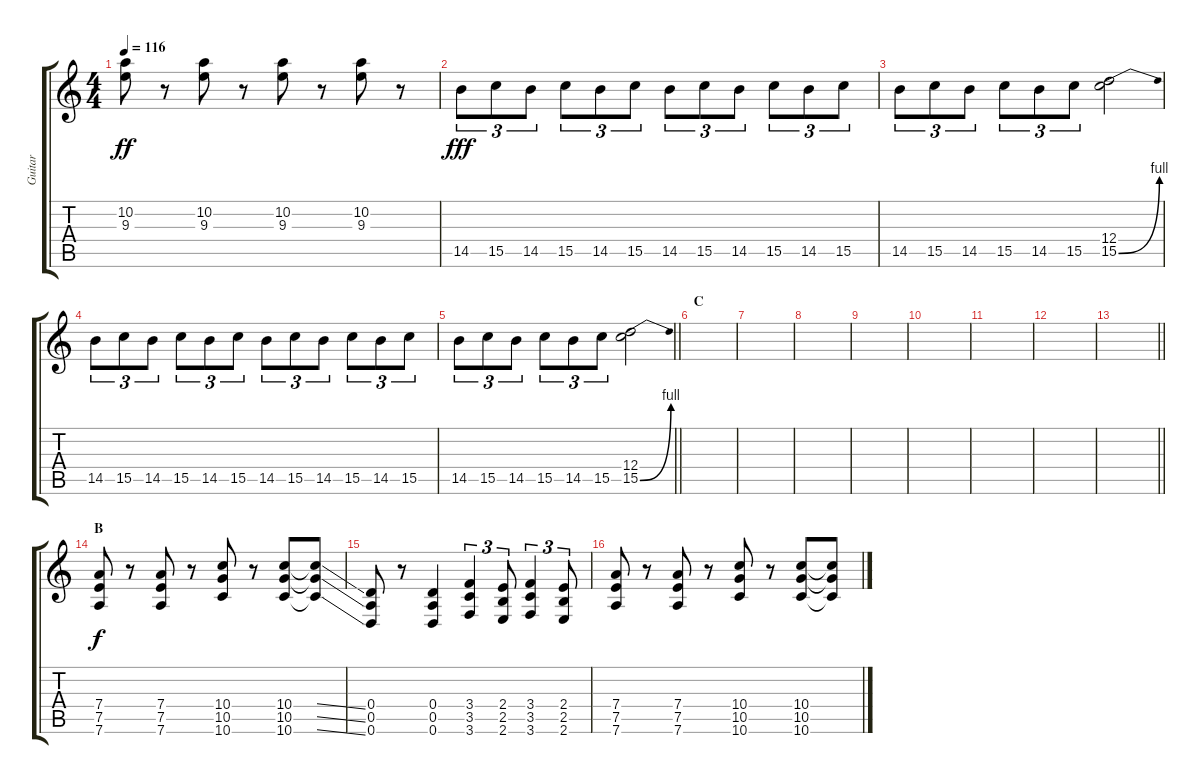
\track ("Guitar" "Guitar") {instrument overdrivenguitar}
\staff {score tabs}
\tuning (E4 B3 G3 D3 A2 D2) {hide}
\ts (4 4)
\tempo 116
\clef g2
\ks aminor
(10.2 9.3).8{dy ff} r.8 (10.2 9.3).8 r.8 (10.2 9.3).8 r.8 (10.2 9.3).8 r.8 |
14.5.8{tu (3 2) dy fff} 15.5.8{tu (3 2)} 14.5.8{tu (3 2)} 15.5.8{tu (3 2)} 14.5.8{tu (3 2)} 15.5.8{tu (3 2)} 14.5.8{tu (3 2)} 15.5.8{tu (3 2)} 14.5.8{tu (3 2)} 15.5.8{tu (3 2)} 14.5.8{tu (3 2)} 15.5.8{tu (3 2)} |
14.5.8{tu (3 2)} 15.5.8{tu (3 2)} 14.5.8{tu (3 2)} 15.5.8{tu (3 2)} 14.5.8{tu (3 2)} 15.5.8{tu (3 2)} (12.4 15.5{be (bend 0 0 60 4)}).2 |
14.5.8{tu (3 2)} 15.5.8{tu (3 2)} 14.5.8{tu (3 2)} 15.5.8{tu (3 2)} 14.5.8{tu (3 2)} 15.5.8{tu (3 2)} 14.5.8{tu (3 2)} 15.5.8{tu (3 2)} 14.5.8{tu (3 2)} 15.5.8{tu (3 2)} 14.5.8{tu (3 2)} 15.5.8{tu (3 2)} |
\barLineRight lightlight
14.5.8{tu (3 2)} 15.5.8{tu (3 2)} 14.5.8{tu (3 2)} 15.5.8{tu (3 2)} 14.5.8{tu (3 2)} 15.5.8{tu (3 2)} (12.4 15.5{be (bend 0 0 60 4)}).2 |
\section ("" "C")
|
|
|
|
|
|
|
\barLineRight lightlight
|
\section ("" "B")
(7.4 7.5 7.6).8{dy f volume 9} r.8 (7.4 7.5 7.6).8 r.8 (10.4 10.5 10.6).8 r.8 (10.4 10.5 10.6).8 (10.4{ss t} 10.5{ss t} 10.6{ss t}).8 |
(0.4 0.5 0.6).8 r.8 (0.4 0.5 0.6).4 (3.4 3.5 3.6).4{tu (3 2)} (2.4 2.5 2.6).8{tu (3 2)} (3.4 3.5 3.6).4{tu (3 2)} (2.4 2.5 2.6).8{tu (3 2)} |
(7.4 7.5 7.6).8 r.8 (7.4 7.5 7.6).8 r.8 (10.4 10.5 10.6).8 r.8 (10.4 10.5 10.6).8 (10.4{ss t} 10.5{ss t} 10.6{ss t}).8
